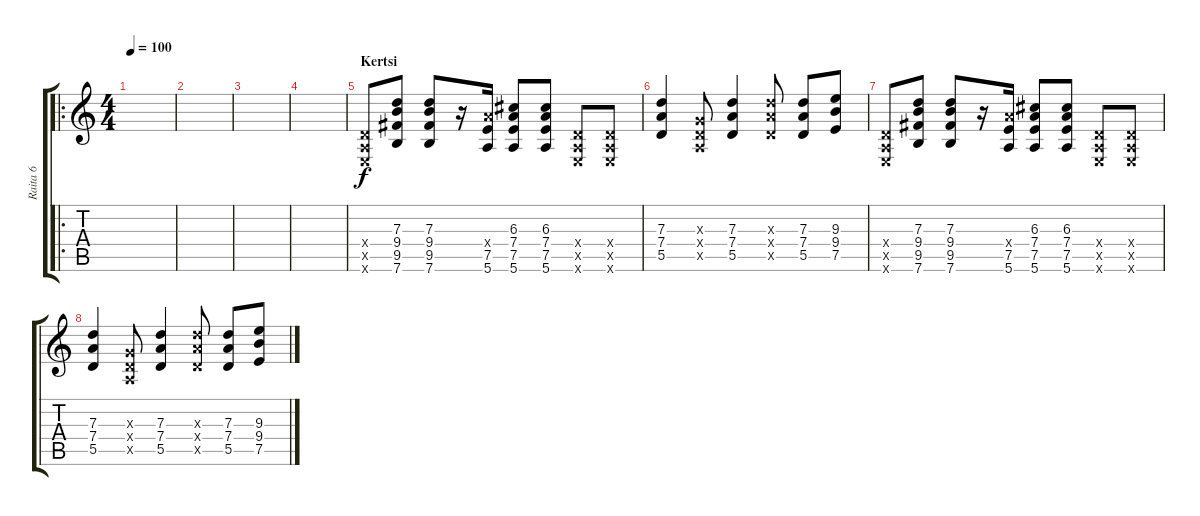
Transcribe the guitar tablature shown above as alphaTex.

\track ("Raita 6" "Raita 6") {instrument overdrivenguitar}
\staff {score tabs}
\tuning (E4 B3 G3 D3 A2 E2) {hide}
\ro
\ts (4 4)
\tempo 100
\clef g2
\ks c
|
|
|
|
\section ("" "Kertsi")
(0.4{x} 0.5{x} 0.6{x}).8 (7.3 9.4 9.5 7.6).8 (7.3 9.4 9.5 7.6).8 r.16 (7.4{x} 7.5 5.6).16 (6.3 7.4 7.5 5.6).8 (6.3 7.4 7.5 5.6).8 (0.4{x} 0.5{x} 0.6{x}).8 (0.4{x} 0.5{x} 0.6{x}).8 |
(7.3 7.4 5.5).4 (0.3{x} 0.4{x} 0.5{x}).8 (7.3 7.4 5.5).4 (7.3{x} 7.4{x} 5.5{x}).8 (7.3 7.4 5.5).8 (9.3 9.4 7.5).8 |
(0.4{x} 0.5{x} 0.6{x}).8 (7.3 9.4 9.5 7.6).8 (7.3 9.4 9.5 7.6).8 r.16 (7.4{x} 7.5 5.6).16 (6.3 7.4 7.5 5.6).8 (6.3 7.4 7.5 5.6).8 (0.4{x} 0.5{x} 0.6{x}).8 (0.4{x} 0.5{x} 0.6{x}).8 |
(7.3 7.4 5.5).4 (0.3{x} 0.4{x} 0.5{x}).8 (7.3 7.4 5.5).4 (7.3{x} 7.4{x} 5.5{x}).8 (7.3 7.4 5.5).8 (9.3 9.4 7.5).8
